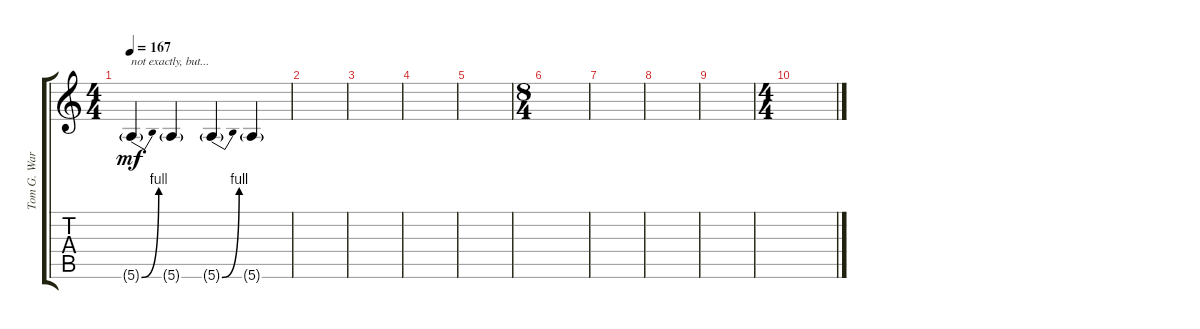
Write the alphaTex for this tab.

\track ("Tom G. Warrior (Lead)" "Tom G. War") {instrument overdrivenguitar}
\staff {score tabs}
\tuning (E4 B3 G3 D3 A2 E2) {hide}
\ts (4 4)
\tempo 167
\clef g2
\ks c
5.6{be (bend 0 0 60 4) g}.4{txt "not exactly, but..." dy mf} 5.6{g}.4 5.6{be (bend 0 0 60 4) g}.4 5.6{g}.4 |
|
|
|
|
\ts (8 4)
|
|
|
|
\ts (4 4)
